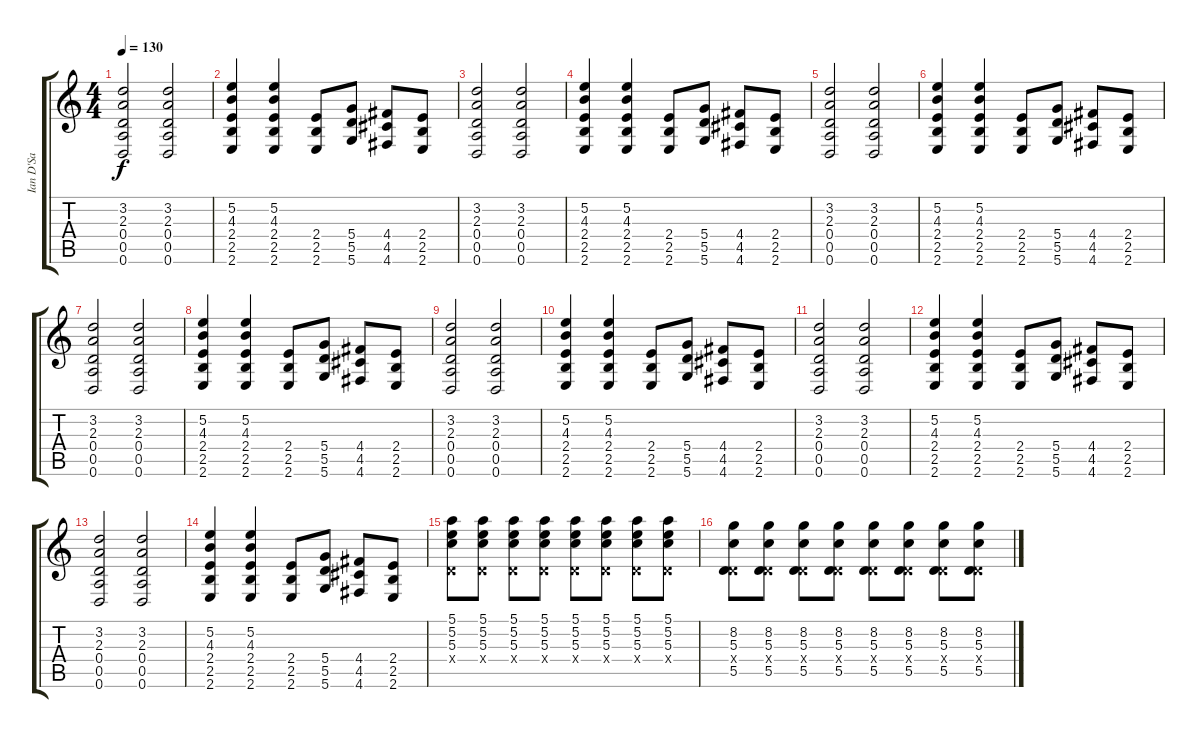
\track ("Ian D'Sa" "Ian D'Sa") {instrument distortionguitar}
\staff {score tabs}
\tuning (E4 B3 G3 D3 A2 D2) {hide}
\ts (4 4)
\tempo 130
\clef g2
\ks c
(3.2 2.3 0.4 0.5 0.6).2{dy f} (3.2 2.3 0.4 0.5 0.6).2 |
(5.2 4.3 2.4 2.5 2.6).4 (5.2 4.3 2.4 2.5 2.6).4 (2.4 2.5 2.6).8 (5.4 5.5 5.6).8 (4.4 4.5 4.6).8 (2.4 2.5 2.6).8 |
(3.2 2.3 0.4 0.5 0.6).2 (3.2 2.3 0.4 0.5 0.6).2 |
(5.2 4.3 2.4 2.5 2.6).4 (5.2 4.3 2.4 2.5 2.6).4 (2.4 2.5 2.6).8 (5.4 5.5 5.6).8 (4.4 4.5 4.6).8 (2.4 2.5 2.6).8 |
(3.2 2.3 0.4 0.5 0.6).2 (3.2 2.3 0.4 0.5 0.6).2 |
(5.2 4.3 2.4 2.5 2.6).4 (5.2 4.3 2.4 2.5 2.6).4 (2.4 2.5 2.6).8 (5.4 5.5 5.6).8 (4.4 4.5 4.6).8 (2.4 2.5 2.6).8 |
(3.2 2.3 0.4 0.5 0.6).2 (3.2 2.3 0.4 0.5 0.6).2 |
(5.2 4.3 2.4 2.5 2.6).4 (5.2 4.3 2.4 2.5 2.6).4 (2.4 2.5 2.6).8 (5.4 5.5 5.6).8 (4.4 4.5 4.6).8 (2.4 2.5 2.6).8 |
(3.2 2.3 0.4 0.5 0.6).2 (3.2 2.3 0.4 0.5 0.6).2 |
(5.2 4.3 2.4 2.5 2.6).4 (5.2 4.3 2.4 2.5 2.6).4 (2.4 2.5 2.6).8 (5.4 5.5 5.6).8 (4.4 4.5 4.6).8 (2.4 2.5 2.6).8 |
(3.2 2.3 0.4 0.5 0.6).2 (3.2 2.3 0.4 0.5 0.6).2 |
(5.2 4.3 2.4 2.5 2.6).4 (5.2 4.3 2.4 2.5 2.6).4 (2.4 2.5 2.6).8 (5.4 5.5 5.6).8 (4.4 4.5 4.6).8 (2.4 2.5 2.6).8 |
(3.2 2.3 0.4 0.5 0.6).2 (3.2 2.3 0.4 0.5 0.6).2 |
(5.2 4.3 2.4 2.5 2.6).4 (5.2 4.3 2.4 2.5 2.6).4 (2.4 2.5 2.6).8 (5.4 5.5 5.6).8 (4.4 4.5 4.6).8 (2.4 2.5 2.6).8 |
(5.1 5.2 5.3 0.4{x}).8 (5.1 5.2 5.3 0.4{x}).8 (5.1 5.2 5.3 0.4{x}).8 (5.1 5.2 5.3 0.4{x}).8 (5.1 5.2 5.3 0.4{x}).8 (5.1 5.2 5.3 0.4{x}).8 (5.1 5.2 5.3 0.4{x}).8 (5.1 5.2 5.3 0.4{x}).8 |
(8.2 5.3 0.4{x} 5.5).8 (8.2 5.3 0.4{x} 5.5).8 (8.2 5.3 0.4{x} 5.5).8 (8.2 5.3 0.4{x} 5.5).8 (8.2 5.3 0.4{x} 5.5).8 (8.2 5.3 0.4{x} 5.5).8 (8.2 5.3 0.4{x} 5.5).8 (8.2 5.3 0.4{x} 5.5).8
